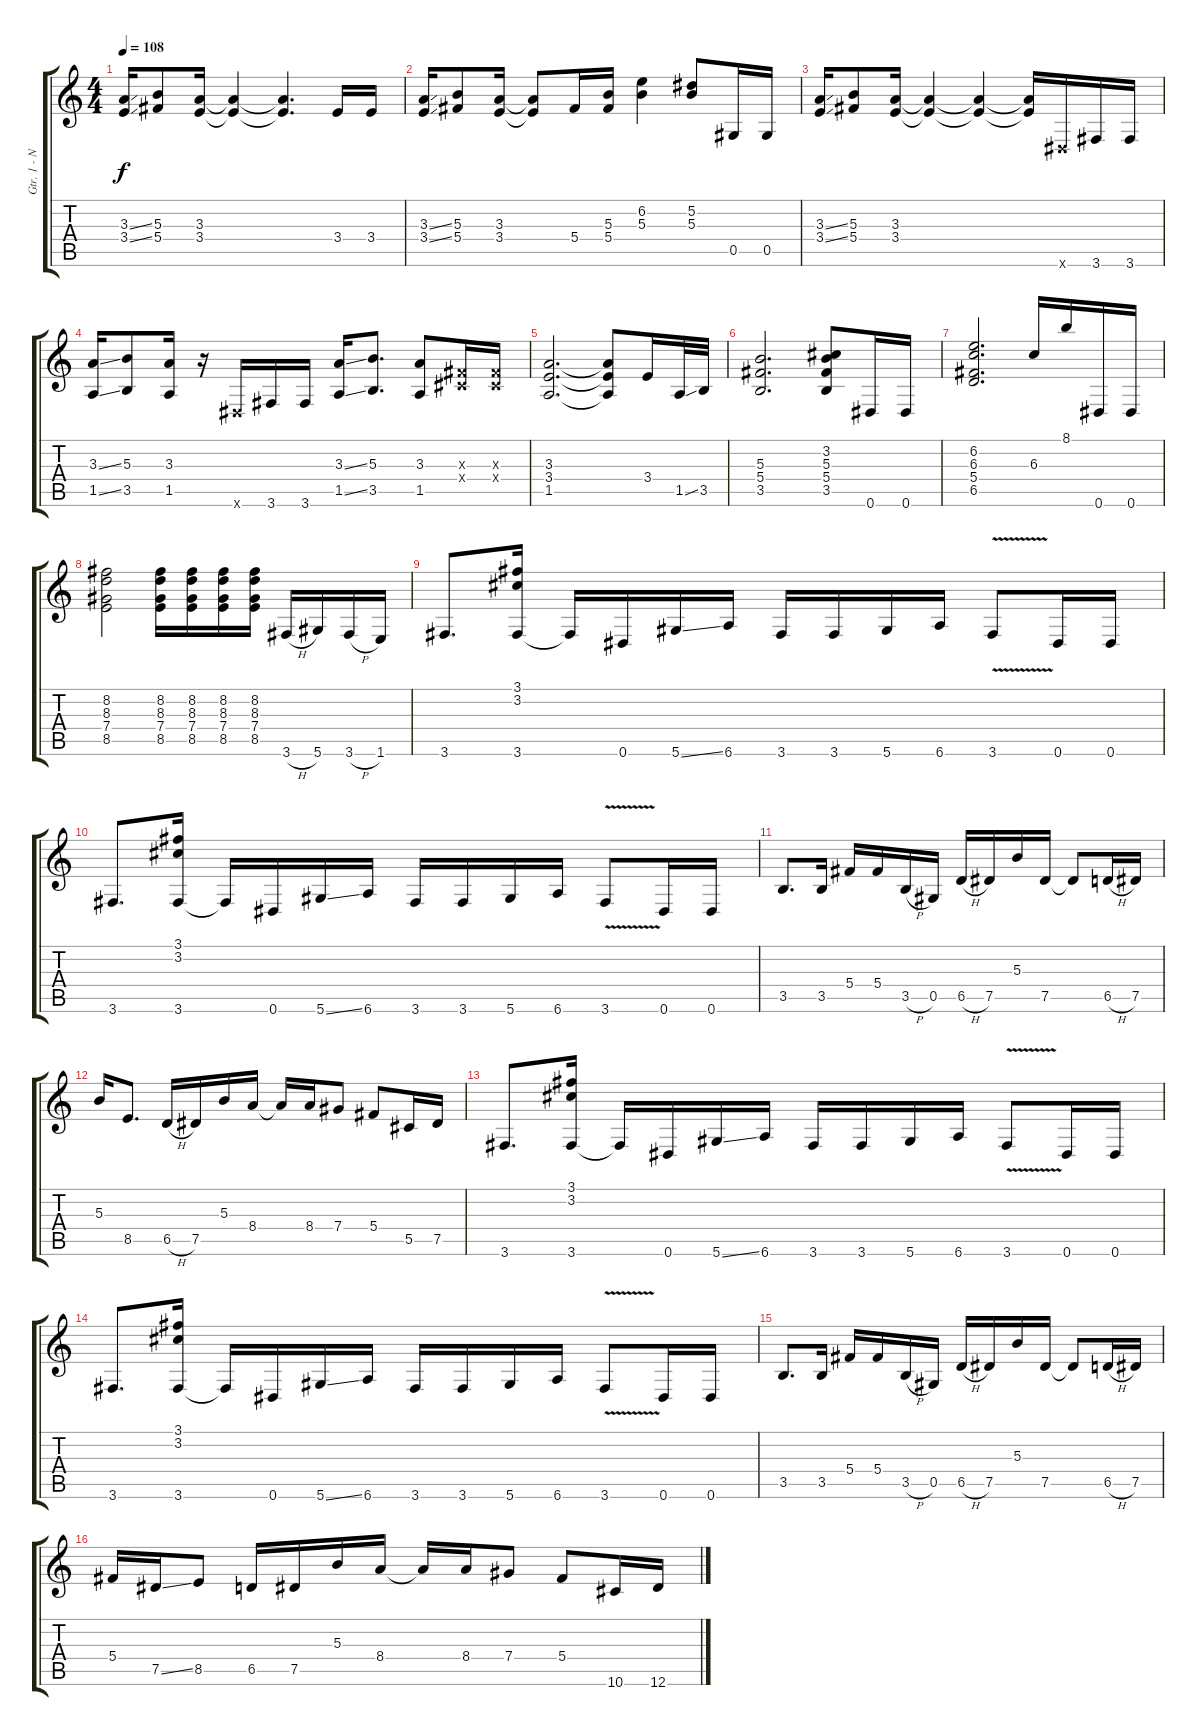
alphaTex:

\track ("Gtr. 1 - Nuno" "Gtr. 1 - N") {instrument distortionguitar}
\staff {score tabs}
\tuning (Eb4 Bb3 Gb3 Db3 Ab2 Eb2) {hide}
\ts (4 4)
\tempo 108
\clef g2
\ks c
(3.3{ss} 3.4{ss}).16{dy f} (5.3 5.4).8 (3.3 3.4).16 (3.3{t} 3.4{t}).4 (3.3{t} 3.4{t}).4{d} 3.4.16 3.4.16 |
(3.3{ss} 3.4{ss}).16 (5.3 5.4).8 (3.3 3.4).16 (3.3{t} 3.4{t}).8 5.4.16 (5.3 5.4).16 (6.2 5.3).4 (5.2 5.3).8 0.5.16 0.5.16 |
(3.3{ss} 3.4{ss}).16 (5.3 5.4).8 (3.3 3.4).16 (3.3{t} 3.4{t}).4 (3.3{t} 3.4{t}).4 (3.3{t} 3.4{t}).16 0.6{x}.16 3.6.16 3.6.16 |
(3.3{ss} 1.5{ss}).16 (5.3 3.5).8 (3.3 1.5).16 r.16 0.6{x}.16 3.6.16 3.6.16 (3.3{ss} 1.5{ss}).16 (5.3 3.5).8{d} (3.3 1.5).8 (0.3{x} 0.4{x}).16 (0.3{x} 0.4{x}).16 |
(3.3 3.4 1.5).2{d} (3.3{t} 3.4{t} 1.5{t}).8 3.4.16 1.5{ss}.32 3.5.32 |
(5.3 5.4 3.5).2{d} (3.2 5.3 5.4 3.5).8 0.6.16 0.6.16 |
(6.2 6.3 5.4 6.5).2{d} 6.3.16 8.1.16 0.6.16 0.6.16 |
(8.2 8.3 7.4 8.5).2 (8.2 8.3 7.4 8.5).16 (8.2 8.3 7.4 8.5).16 (8.2 8.3 7.4 8.5).16 (8.2 8.3 7.4 8.5).16 3.6{h}.16 5.6.16 3.6{h}.16 1.6.16 |
3.6.8{d} (3.1 3.2 3.6).16 3.6{t}.16 0.6.16 5.6{ss}.16 6.6.16 3.6.16 3.6.16 5.6.16 6.6.16 3.6{v}.8 0.6.16 0.6.16 |
3.6.8{d} (3.1 3.2 3.6).16 3.6{t}.16 0.6.16 5.6{ss}.16 6.6.16 3.6.16 3.6.16 5.6.16 6.6.16 3.6{v}.8 0.6.16 0.6.16 |
3.5.8{d} 3.5.16 5.4.16 5.4.16 3.5{h}.16 0.5.16 6.5{h}.16 7.5.16 5.3.16 7.5.16 7.5{t}.8 6.5{h}.16 7.5.16 |
5.3.16 8.5.8{d} 6.5{h}.16 7.5.16 5.3.16 8.4.16 8.4{t}.16 8.4.16 7.4.8 5.4.8 5.5.16 7.5.16 |
3.6.8{d} (3.1 3.2 3.6).16 3.6{t}.16 0.6.16 5.6{ss}.16 6.6.16 3.6.16 3.6.16 5.6.16 6.6.16 3.6{v}.8 0.6.16 0.6.16 |
3.6.8{d} (3.1 3.2 3.6).16 3.6{t}.16 0.6.16 5.6{ss}.16 6.6.16 3.6.16 3.6.16 5.6.16 6.6.16 3.6{v}.8 0.6.16 0.6.16 |
3.5.8{d} 3.5.16 5.4.16 5.4.16 3.5{h}.16 0.5.16 6.5{h}.16 7.5.16 5.3.16 7.5.16 7.5{t}.8 6.5{h}.16 7.5.16 |
5.4.16 7.5{ss}.16 8.5.8 6.5.16 7.5.16 5.3.16 8.4.16 8.4{t}.16 8.4.16 7.4.8 5.4.8 10.6.16 12.6{ss}.16
